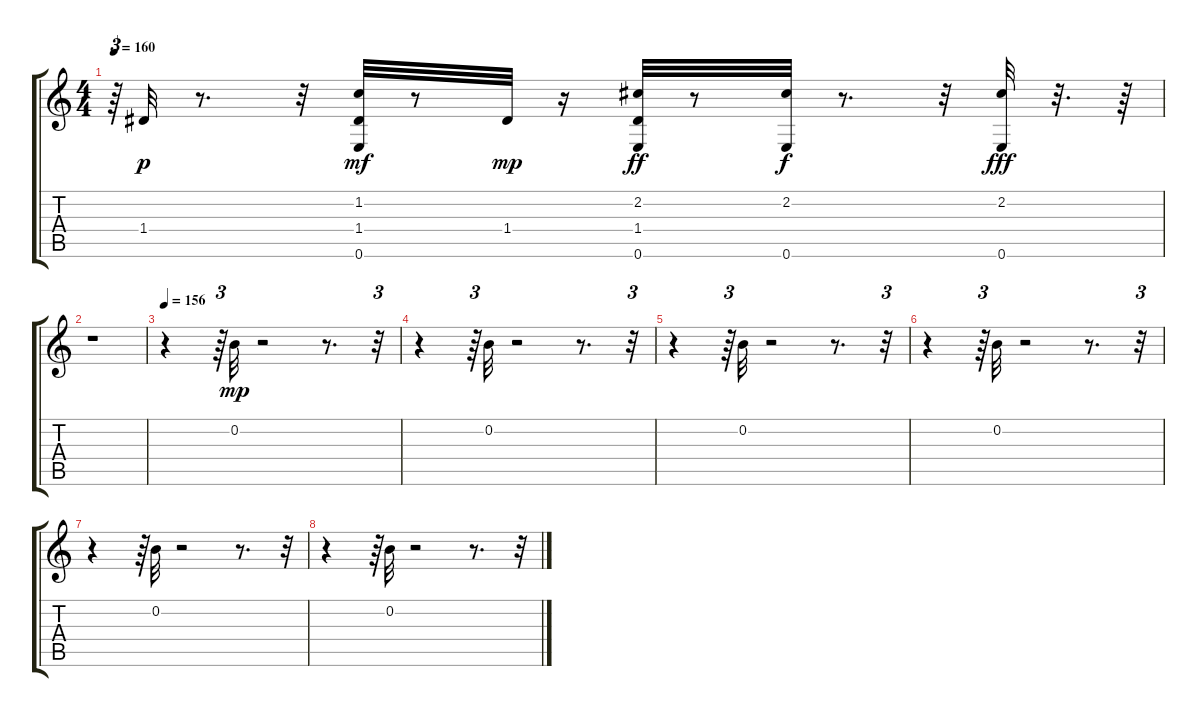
\track "" {instrument acousticguitarsteel}
\staff {score tabs}
\tuning (E4 B3 G3 D3 A2 E2) {hide}
\ts (4 4)
\tempo 160
\clef g2
\ks c
r.64{tu (3 2) dy mp} 1.4.32{dy p} r.8{d} r.32 (1.2 1.4 0.6).32{dy mf} r.8 1.4.32{dy mp} r.16 (2.2 1.4 0.6).32{dy ff} r.8 (2.2 0.6).32{dy f} r.8{d} r.32 (2.2 0.6).32{dy fff} r.32{d} r.64 |
r.1 |
\tempo 156
r.4 r.64{tu (3 2)} 0.2.32{dy mp} r.2 r.8{d} r.32{tu (3 2)} |
r.4 r.64{tu (3 2)} 0.2.32 r.2 r.8{d} r.32{tu (3 2)} |
r.4 r.64{tu (3 2)} 0.2.32 r.2 r.8{d} r.32{tu (3 2)} |
r.4 r.64{tu (3 2)} 0.2.32 r.2 r.8{d} r.32{tu (3 2)} |
r.4 r.64{tu (3 2)} 0.2.32 r.2 r.8{d} r.32{tu (3 2)} |
r.4 r.64{tu (3 2)} 0.2.32 r.2 r.8{d} r.32{tu (3 2)}
